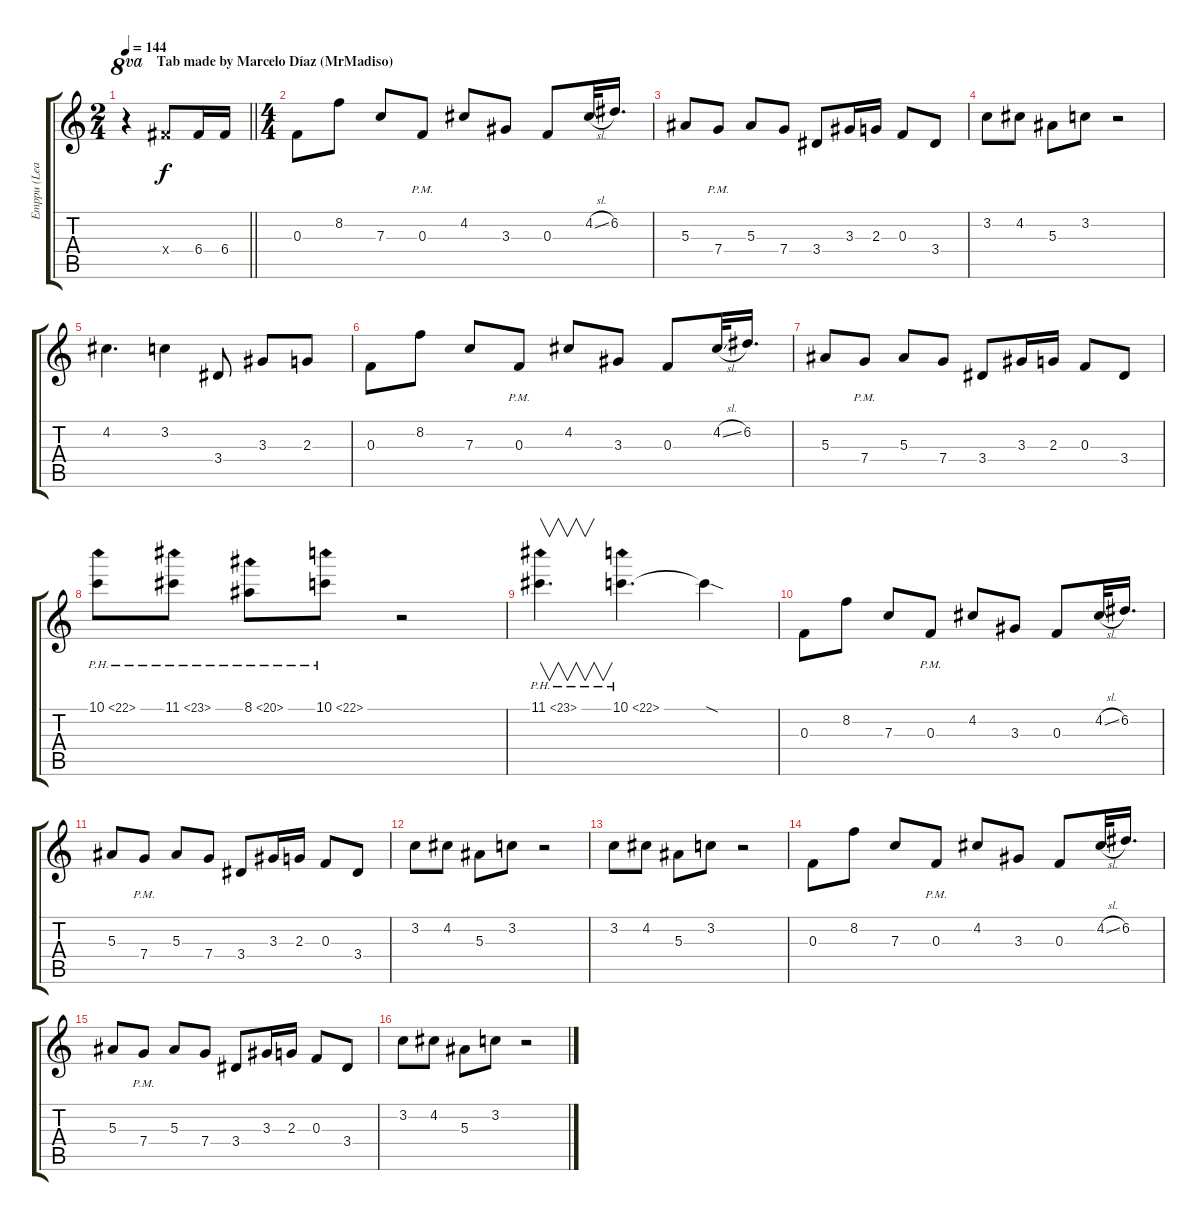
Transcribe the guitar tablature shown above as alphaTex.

\track ("Emppu (Lead)" "Emppu (Lea") {instrument distortionguitar}
\staff {score tabs}
\tuning (D4 A3 F3 C3 G2 D2) {hide}
\ts (2 4)
\section ("" "          Tab made by Marcelo Díaz (MrMadiso)")
\tempo 144
\clef g2
\barLineRight lightlight
\ks c
r.4{ot 8va dy f instrument distortionguitar} 6.4{x}.8 6.4.16 6.4.16 |
\ts (4 4)
0.3.8 8.2.8 7.3.8 0.3{pm}.8 4.2.8 3.3.8 0.3.8 4.2{sl}.32 6.2.16{d} |
5.3.8 7.4{pm}.8 5.3.8 7.4.8 3.4.8 3.3.16 2.3.16 0.3.8 3.4.8 |
3.2.8 4.2.8 5.3.8 3.2.8 r.2 |
4.2.4{d} 3.2.4 3.4.8 3.3.8 2.3.8 |
0.3.8 8.2.8 7.3.8 0.3{pm}.8 4.2.8 3.3.8 0.3.8 4.2{sl}.32 6.2.16{d} |
5.3.8 7.4{pm}.8 5.3.8 7.4.8 3.4.8 3.3.16 2.3.16 0.3.8 3.4.8 |
10.1{ph 12}.8 11.1{ph 12}.8 8.1{ph 12}.8 10.1{ph 12}.8 r.2 |
11.1{ph 12}.4{v d} 10.1{ph 12}.4{d} 10.1{sod t}.4 |
0.3.8 8.2.8 7.3.8 0.3{pm}.8 4.2.8 3.3.8 0.3.8 4.2{sl}.32 6.2.16{d} |
5.3.8 7.4{pm}.8 5.3.8 7.4.8 3.4.8 3.3.16 2.3.16 0.3.8 3.4.8 |
3.2.8 4.2.8 5.3.8 3.2.8 r.2 |
3.2.8 4.2.8 5.3.8 3.2.8 r.2 |
0.3.8 8.2.8 7.3.8 0.3{pm}.8 4.2.8 3.3.8 0.3.8 4.2{sl}.32 6.2.16{d} |
5.3.8 7.4{pm}.8 5.3.8 7.4.8 3.4.8 3.3.16 2.3.16 0.3.8 3.4.8 |
3.2.8 4.2.8 5.3.8 3.2.8 r.2
